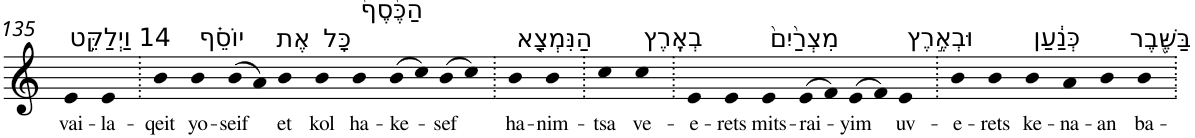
**kern	**text
*part1	*part1
*staff1	*staff1
*I"Piano	*
*I'Pno	*
!!LO:PB:g=z
*clefG2	*
*k[]	*
=135	=135
!LO:TX:a:t=14 וַיְלַקֵּ֣ט	!
!	!LO:LY:b
4e	vai-
!	!LO:LY:b
4e	-la-
=136.	=136.
!	!LO:LY:b
4b	-qeit
!LO:TX:a:t=יוֹסֵ֗ף	!
!	!LO:LY:b
4b	yo-
!	!LO:LY:b
(>8b	-seif
8a)	.
!LO:TX:a:t=אֶת	!
!	!LO:LY:b
4b	et
!LO:TX:a:t=כָּל	!
!	!LO:LY:b
4b	kol
!LO:TX:a:t=הַכֶּ֙סֶף֙	!
!	!LO:LY:b
4b	ha-
!	!LO:LY:b
(>8b	-ke-
8cc)	.
!	!LO:LY:b
(>8b	-sef
8cc)	.
=137.	=137.
!LO:TX:a:t=הַנִּמְצָ֤א	!
!	!LO:LY:b
4b	ha-
!	!LO:LY:b
4b	-nim-
=138.	=138.
!	!LO:LY:b
4cc	-tsa
!LO:TX:a:t=בְאֶֽרֶץ	!
!	!LO:LY:b
4cc	ve-
=139.	=139.
!	!LO:LY:b
4e	-e-
!	!LO:LY:b
4e	-rets
!LO:TX:a:t=מִצְרַ֙יִם֙	!
!	!LO:LY:b
4e	mits-
!	!LO:LY:b
(>8e	-rai-
8f)	.
!	!LO:LY:b
(>8e	-yim
8f)	.
!LO:TX:a:t=וּבְאֶ֣רֶץ	!
!	!LO:LY:b
4e	uv-
=140.	=140.
!	!LO:LY:b
4b	-e-
!	!LO:LY:b
4b	-rets
!LO:TX:a:t=כְּנַ֔עַן	!
!	!LO:LY:b
4b	ke-
!	!LO:LY:b
4a	-na-
!	!LO:LY:b
4b	-an
!LO:TX:a:t=בַּשֶּׁ֖בֶר	!
!	!LO:LY:b
4b	ba-
=.	=.
*-	*-
